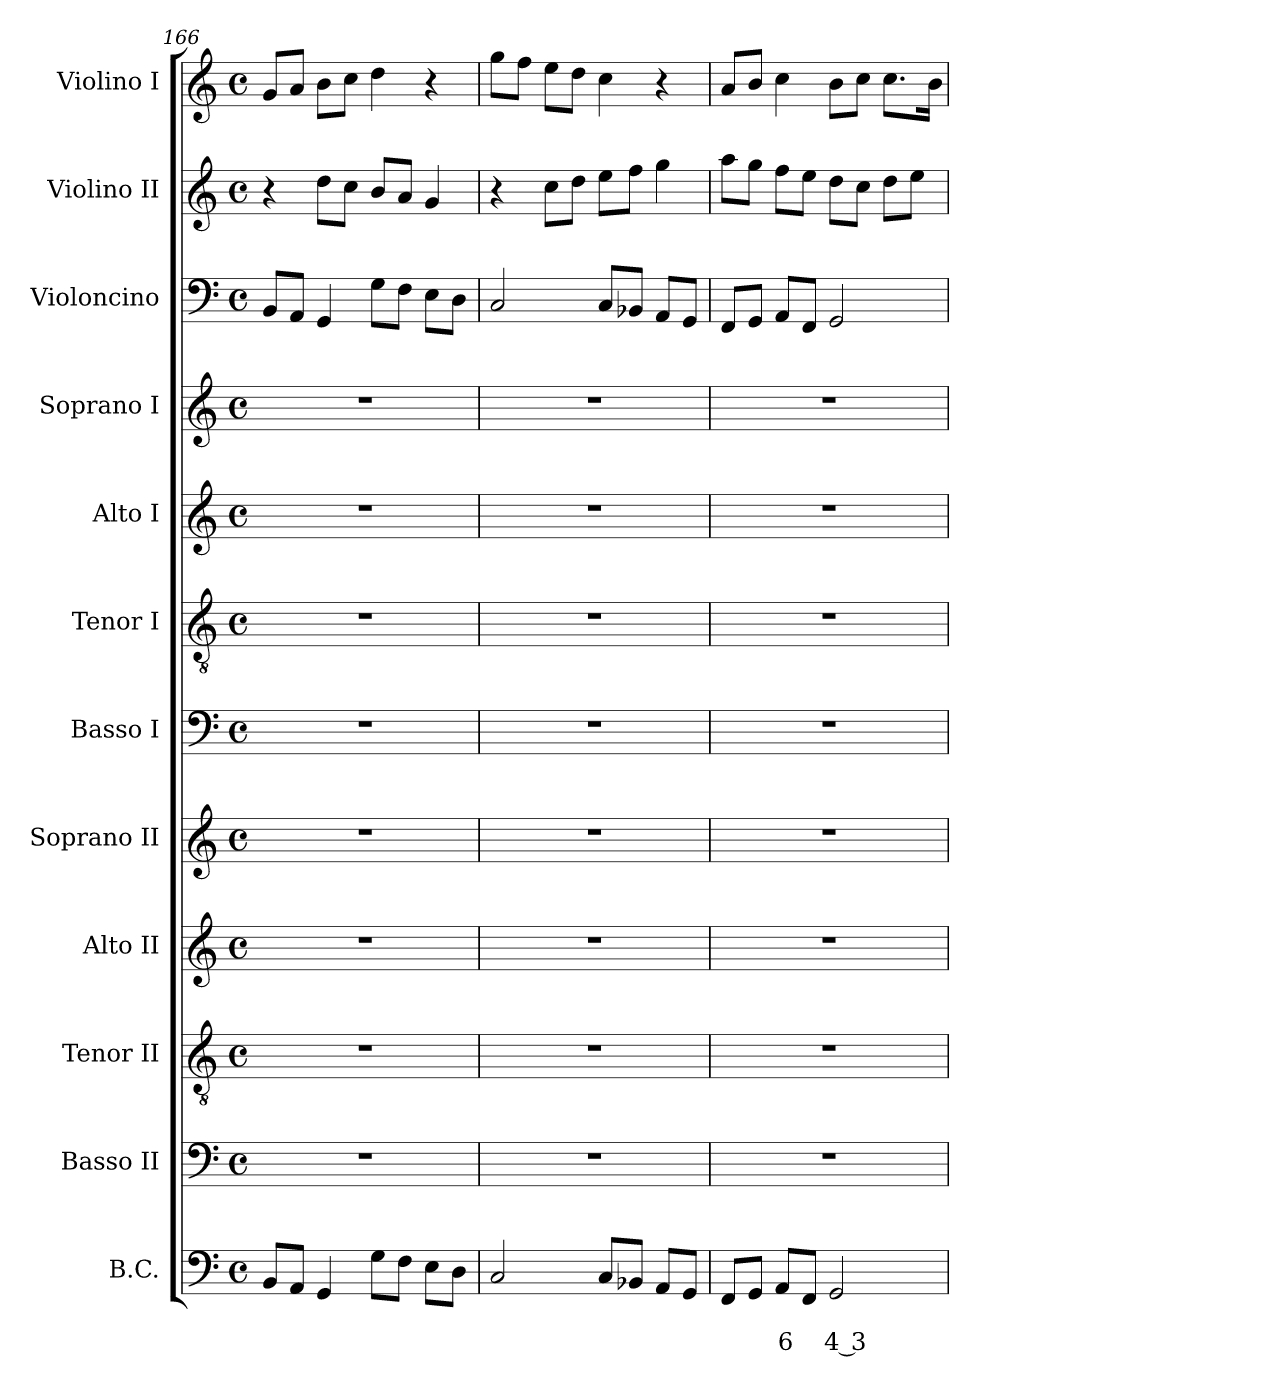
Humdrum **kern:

**kern	**text	**text	**kern	**kern	**kern	**kern	**kern	**kern	**kern	**kern	**kern	**kern	**kern
*part12	*part12	*part12	*part11	*part10	*part9	*part8	*part7	*part6	*part5	*part4	*part3	*part2	*part1
*staff12	*staff12	*staff12	*staff11	*staff10	*staff9	*staff8	*staff7	*staff6	*staff5	*staff4	*staff3	*staff2	*staff1
*I"B.C.	*	*	*I"Basso II	*I"Tenor II	*I"Alto II	*I"Soprano II	*I"Basso I	*I"Tenor I	*I"Alto I	*I"Soprano I	*I"Violoncino	*I"Violino II	*I"Violino I
*I'BC	*	*	*I'B 2	*I'T 2	*I'A 2	*I'S 2	*I'B 1	*I'T 1	*I'A 1	*I'S 1	*I'Vc.	*I'Vln. II	*I'Vln. I
*clefF4	*	*	*clefF4	*clefGv2	*clefG2	*clefG2	*clefF4	*clefGv2	*clefG2	*clefG2	*clefF4	*clefG2	*clefG2
*k[]	*	*	*k[]	*k[]	*k[]	*k[]	*k[]	*k[]	*k[]	*k[]	*k[]	*k[]	*k[]
*C:	*	*	*C:	*C:	*C:	*C:	*C:	*C:	*C:	*C:	*C:	*C:	*C:
*M4/4	*	*	*M4/4	*M4/4	*M4/4	*M4/4	*M4/4	*M4/4	*M4/4	*M4/4	*M4/4	*M4/4	*M4/4
*met(c)	*	*	*met(c)	*met(c)	*met(c)	*met(c)	*met(c)	*met(c)	*met(c)	*met(c)	*met(c)	*met(c)	*met(c)
=166	=166	=166	=166	=166	=166	=166	=166	=166	=166	=166	=166	=166	=166
8BB/L	.	.	1r	1r	1r	1r	1r	1r	1r	1r	8BB/L	4r	8g/L
8AA/J	.	.	.	.	.	.	.	.	.	.	8AA/J	.	8a/J
4GG/	.	.	.	.	.	.	.	.	.	.	4GG/	8dd\L	8b\L
.	.	.	.	.	.	.	.	.	.	.	.	8cc\J	8cc\J
8G\L	.	.	.	.	.	.	.	.	.	.	8G\L	8b/L	4dd\
8F\J	.	.	.	.	.	.	.	.	.	.	8F\J	8a/J	.
8E\L	.	.	.	.	.	.	.	.	.	.	8E\L	4g/	4r
8D\J	.	.	.	.	.	.	.	.	.	.	8D\J	.	.
=167	=167	=167	=167	=167	=167	=167	=167	=167	=167	=167	=167	=167	=167
2C/	.	.	1r	1r	1r	1r	1r	1r	1r	1r	2C/	4r	8gg\L
.	.	.	.	.	.	.	.	.	.	.	.	.	8ff\J
.	.	.	.	.	.	.	.	.	.	.	.	8cc\L	8ee\L
.	.	.	.	.	.	.	.	.	.	.	.	8dd\J	8dd\J
8C/L	.	.	.	.	.	.	.	.	.	.	8C/L	8ee\L	4cc\
8BB-X/J	.	.	.	.	.	.	.	.	.	.	8BB-X/J	8ff\J	.
8AA/L	.	.	.	.	.	.	.	.	.	.	8AA/L	4gg\	4r
8GG/J	.	.	.	.	.	.	.	.	.	.	8GG/J	.	.
=168	=168	=168	=168	=168	=168	=168	=168	=168	=168	=168	=168	=168	=168
8FF/L	.	.	1r	1r	1r	1r	1r	1r	1r	1r	8FF/L	8aa\L	8a/L
8GG/J	.	.	.	.	.	.	.	.	.	.	8GG/J	8gg\J	8b/J
!	!	!LO:LY:b	!	!	!	!	!	!	!	!	!	!	!
8AA/L	.	6	.	.	.	.	.	.	.	.	8AA/L	8ff\L	4cc\
8FF/J	.	.	.	.	.	.	.	.	.	.	8FF/J	8ee\J	.
!	!	!LO:LY:b	!	!	!	!	!	!	!	!	!	!	!
2GG/	.	4 3	.	.	.	.	.	.	.	.	2GG/	8dd\L	8b\L
.	.	.	.	.	.	.	.	.	.	.	.	8cc\J	8cc\J
.	.	.	.	.	.	.	.	.	.	.	.	8dd\L	8.cc\L
.	.	.	.	.	.	.	.	.	.	.	.	8ee\J	.
.	.	.	.	.	.	.	.	.	.	.	.	.	16b\Jk
=	=	=	=	=	=	=	=	=	=	=	=	=	=
*-	*-	*-	*-	*-	*-	*-	*-	*-	*-	*-	*-	*-	*-
